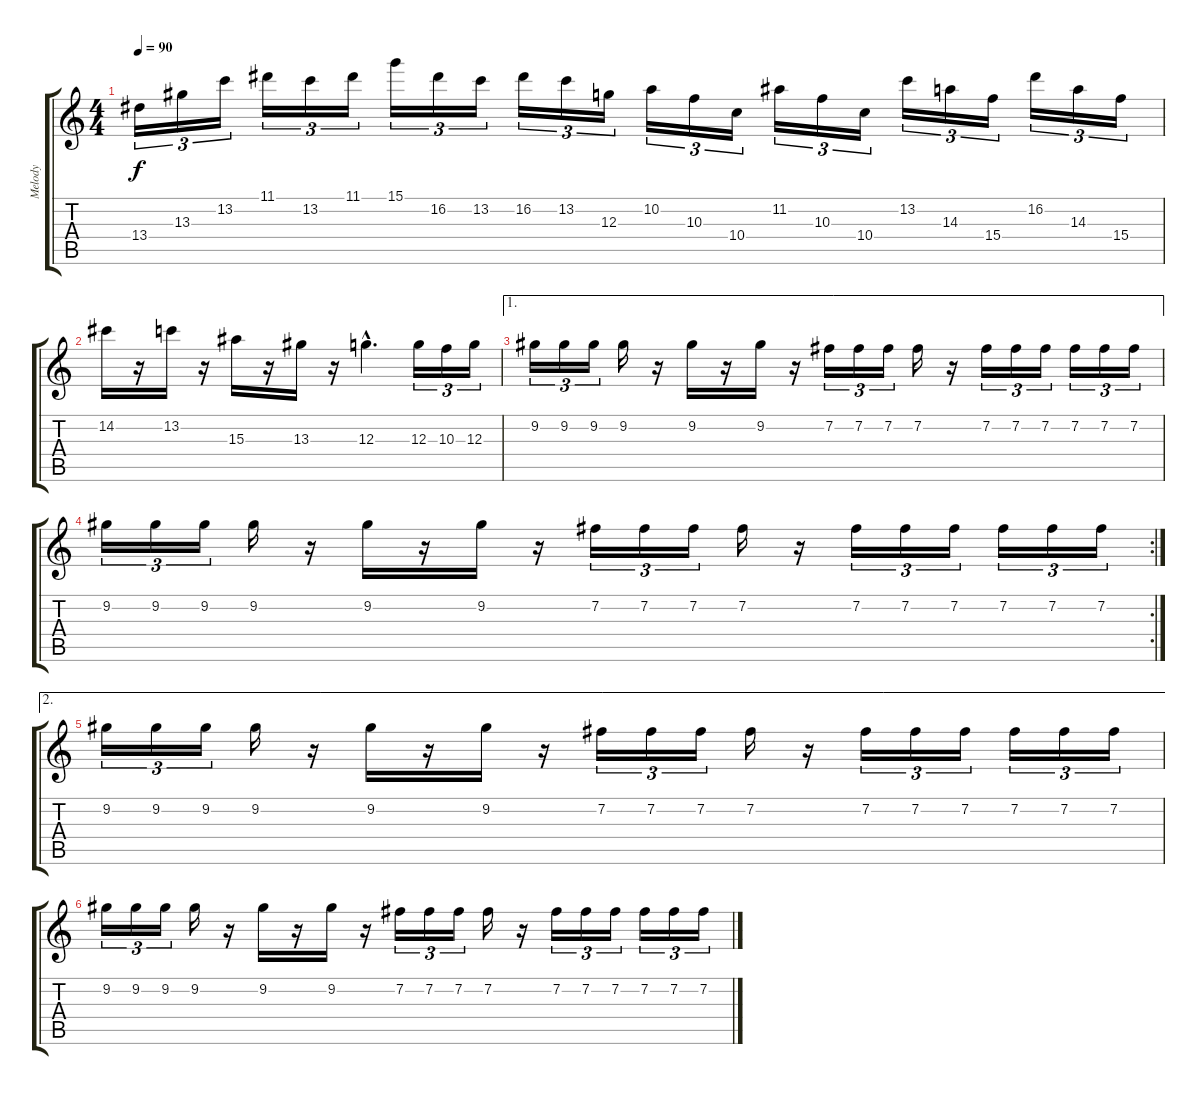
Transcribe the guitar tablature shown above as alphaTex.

\track ("Melody" "Melody") {instrument overdrivenguitar}
\staff {score tabs}
\tuning (E4 B3 G3 D3 A2 E2) {hide}
\ts (4 4)
\tempo 90
\clef g2
\ks c
13.4.16{tu (3 2) dy f} 13.3.16{tu (3 2)} 13.2.16{tu (3 2)} 11.1.16{tu (3 2)} 13.2.16{tu (3 2)} 11.1.16{tu (3 2)} 15.1.16{tu (3 2)} 16.2.16{tu (3 2)} 13.2.16{tu (3 2)} 16.2.16{tu (3 2)} 13.2.16{tu (3 2)} 12.3.16{tu (3 2)} 10.2.16{tu (3 2)} 10.3.16{tu (3 2)} 10.4.16{tu (3 2)} 11.2.16{tu (3 2)} 10.3.16{tu (3 2)} 10.4.16{tu (3 2)} 13.2.16{tu (3 2)} 14.3.16{tu (3 2)} 15.4.16{tu (3 2)} 16.2.16{tu (3 2)} 14.3.16{tu (3 2)} 15.4.16{tu (3 2)} |
14.2.16 r.16 13.2.16 r.16 15.3.16 r.16 13.3.16 r.16 12.3{hac}.4{d} 12.3.16{tu (3 2)} 10.3.16{tu (3 2)} 12.3.16{tu (3 2)} |
\ae 1
9.2.16{tu (3 2)} 9.2.16{tu (3 2)} 9.2.16{tu (3 2)} 9.2.16 r.16 9.2.16 r.16 9.2.16 r.16 7.2.16{tu (3 2)} 7.2.16{tu (3 2)} 7.2.16{tu (3 2)} 7.2.16 r.16 7.2.16{tu (3 2)} 7.2.16{tu (3 2)} 7.2.16{tu (3 2)} 7.2.16{tu (3 2)} 7.2.16{tu (3 2)} 7.2.16{tu (3 2)} |
\rc 2
9.2.16{tu (3 2)} 9.2.16{tu (3 2)} 9.2.16{tu (3 2)} 9.2.16 r.16 9.2.16 r.16 9.2.16 r.16 7.2.16{tu (3 2)} 7.2.16{tu (3 2)} 7.2.16{tu (3 2)} 7.2.16 r.16 7.2.16{tu (3 2)} 7.2.16{tu (3 2)} 7.2.16{tu (3 2)} 7.2.16{tu (3 2)} 7.2.16{tu (3 2)} 7.2.16{tu (3 2)} |
\ae 2
9.2.16{tu (3 2) volume 0} 9.2.16{tu (3 2)} 9.2.16{tu (3 2)} 9.2.16 r.16 9.2.16 r.16 9.2.16 r.16 7.2.16{tu (3 2)} 7.2.16{tu (3 2)} 7.2.16{tu (3 2)} 7.2.16 r.16 7.2.16{tu (3 2)} 7.2.16{tu (3 2)} 7.2.16{tu (3 2)} 7.2.16{tu (3 2)} 7.2.16{tu (3 2)} 7.2.16{tu (3 2)} |
9.2.16{tu (3 2)} 9.2.16{tu (3 2)} 9.2.16{tu (3 2)} 9.2.16 r.16 9.2.16 r.16 9.2.16 r.16 7.2.16{tu (3 2)} 7.2.16{tu (3 2)} 7.2.16{tu (3 2)} 7.2.16 r.16 7.2.16{tu (3 2)} 7.2.16{tu (3 2)} 7.2.16{tu (3 2)} 7.2.16{tu (3 2)} 7.2.16{tu (3 2)} 7.2.16{tu (3 2)}
